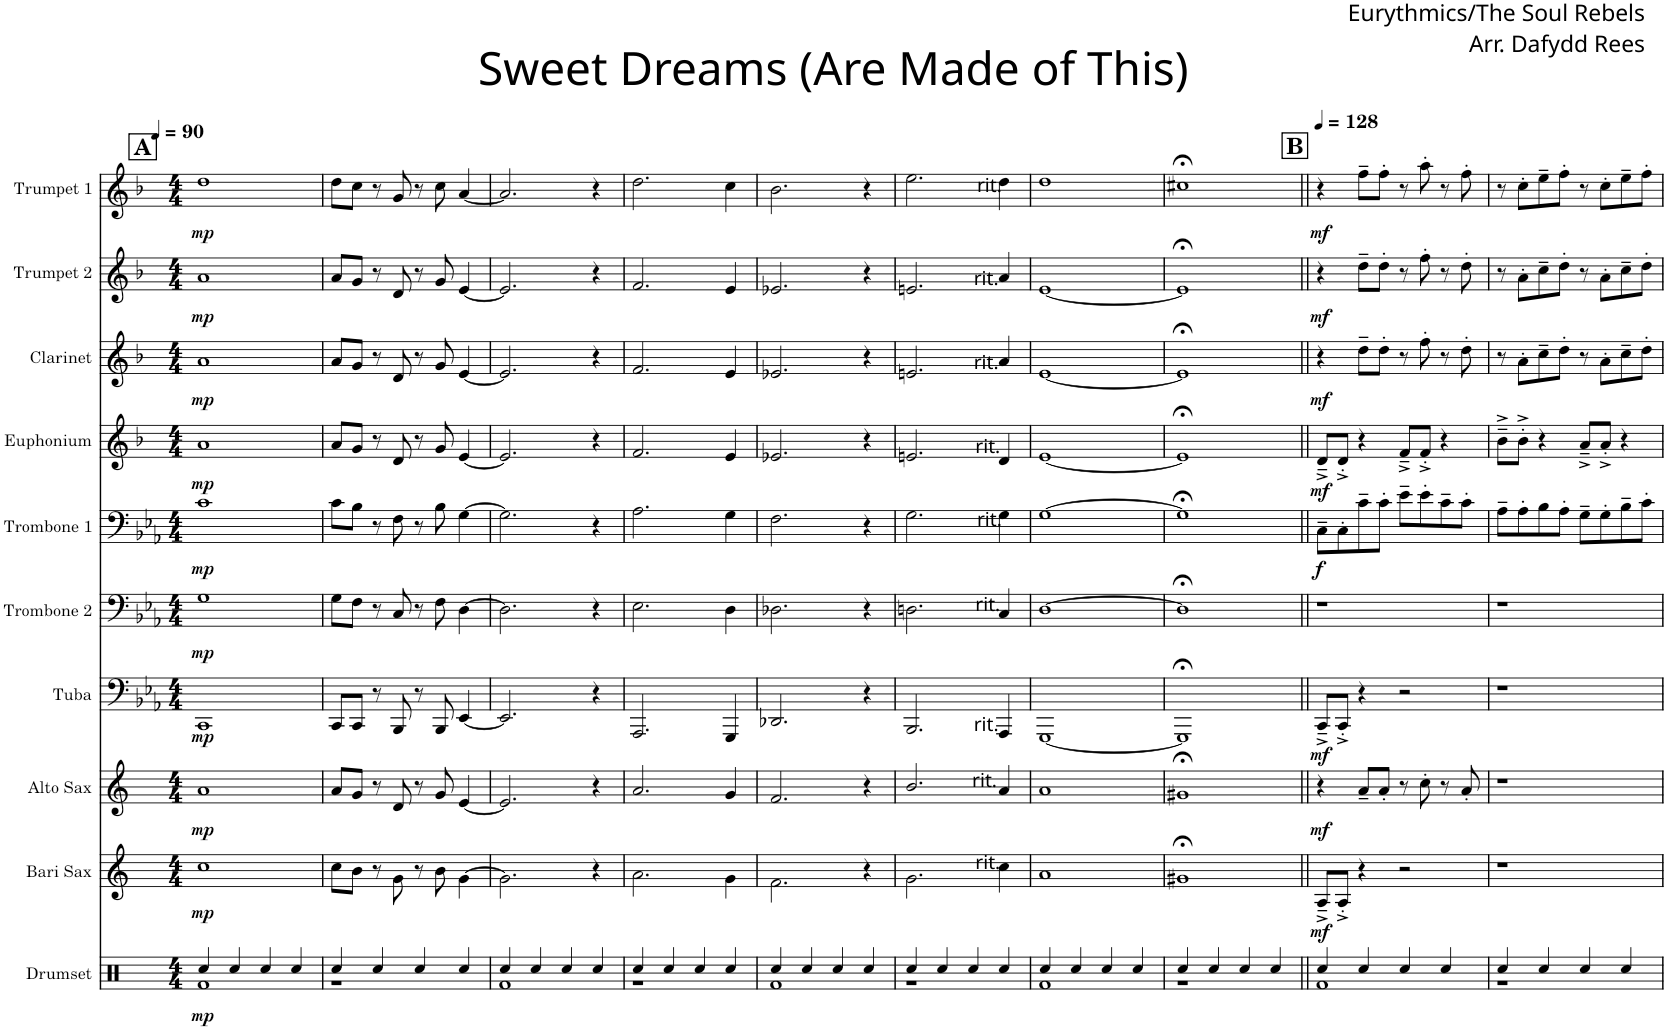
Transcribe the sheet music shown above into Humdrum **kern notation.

**kern	**dynam	**kern	**dynam	**kern	**dynam	**kern	**dynam	**kern	**dynam	**kern	**dynam	**kern	**dynam	**kern	**dynam	**kern	**dynam	**kern	**dynam
*part10	*part10	*part9	*part9	*part8	*part8	*part7	*part7	*part6	*part6	*part5	*part5	*part4	*part4	*part3	*part3	*part2	*part2	*part1	*part1
*staff10	*staff10	*staff9	*staff9	*staff8	*staff8	*staff7	*staff7	*staff6	*staff6	*staff5	*staff5	*staff4	*staff4	*staff3	*staff3	*staff2	*staff2	*staff1	*staff1
*I"Drumset	*	*I"Bari Sax	*	*I"Alto Sax	*	*I"Tuba	*	*I"Trombone 2	*	*I"Trombone 1	*	*I"Euphonium	*	*I"Clarinet	*	*I"Trumpet 2	*	*I"Trumpet 1	*
*I'D. Set	*	*I'B. Sax.	*	*I'A. Sax.	*	*I'Tba.	*	*I'Tbn. 2	*	*I'Tbn. 1	*	*I'Euph.	*	*I'Cl.	*	*I'Tpt. 2	*	*I'Tpt. 1	*
*clefX	*	*clefG2	*	*clefG2	*	*clefF4	*	*clefF4	*	*clefF4	*	*clefG2	*	*clefG2	*	*clefG2	*	*clefG2	*
*	*	*Trd12c21	*	*Trd5c9	*	*	*	*	*	*	*	*Trd8c14	*	*Trd1c2	*	*Trd1c2	*	*Trd1c2	*
*k[]	*	*k[]	*	*k[]	*	*k[b-e-a-]	*	*k[b-e-a-]	*	*k[b-e-a-]	*	*k[b-]	*	*k[b-]	*	*k[b-]	*	*k[b-]	*
*	*	*	*	*	*	*E-:	*	*E-:	*	*E-:	*	*F:	*	*F:	*	*F:	*	*F:	*
*M4/4	*	*M4/4	*	*M4/4	*	*M4/4	*	*M4/4	*	*M4/4	*	*M4/4	*	*M4/4	*	*M4/4	*	*M4/4	*
*MM90	*	*MM90	*	*MM90	*	*MM90	*	*MM90	*	*MM90	*	*MM90	*	*MM90	*	*MM90	*	*MM90	*
!!LO:REH:place=s1:a:B:cj:fs=14:t=A
=1	=1	=1	=1	=1	=1	=1	=1	=1	=1	=1	=1	=1	=1	=1	=1	=1	=1	=1	=1
*^	*	*	*	*	*	*	*	*	*	*	*	*	*	*	*	*	*	*	*
!	!	!LO:DY:b	!	!LO:DY:b	!	!LO:DY:b	!	!LO:DY:b	!	!LO:DY:b	!	!LO:DY:b	!	!LO:DY:b	!	!LO:DY:b	!	!LO:DY:b	!	!LO:DY:b
4Rcc/	1Rf	mp	1cc	mp	1a	mp	1CC	mp	1G	mp	1c	mp	1a	mp	1a	mp	1a	mp	1dd	mp
4Rcc/	.	.	.	.	.	.	.	.	.	.	.	.	.	.	.	.	.	.	.	.
4Rcc/	.	.	.	.	.	.	.	.	.	.	.	.	.	.	.	.	.	.	.	.
4Rcc/	.	.	.	.	.	.	.	.	.	.	.	.	.	.	.	.	.	.	.	.
=2	=2	=2	=2	=2	=2	=2	=2	=2	=2	=2	=2	=2	=2	=2	=2	=2	=2	=2	=2	=2
4Rcc/	1r	.	8cc\L	.	8a/L	.	8CC/L	.	8G\L	.	8c\L	.	8a/L	.	8a/L	.	8a/L	.	8dd\L	.
.	.	.	8b\J	.	8g/J	.	8CC/J	.	8F\J	.	8B-\J	.	8g/J	.	8g/J	.	8g/J	.	8cc\J	.
4Rcc/	.	.	8r	.	8r	.	8r	.	8r	.	8r	.	8r	.	8r	.	8r	.	8r	.
.	.	.	8g\	.	8d/	.	8BBB-/	.	8C/	.	8F\	.	8d/	.	8d/	.	8d/	.	8g/	.
4Rcc/	.	.	8r	.	8r	.	8r	.	8r	.	8r	.	8r	.	8r	.	8r	.	8r	.
.	.	.	8b\	.	8g/	.	8BBB-/	.	8F\	.	8B-\	.	8g/	.	8g/	.	8g/	.	8cc\	.
4Rcc/	.	.	[4g\	.	[4e/	.	[4EE-/	.	[4D\	.	[4G\	.	[4e/	.	[4e/	.	[4e/	.	[4a/	.
=3	=3	=3	=3	=3	=3	=3	=3	=3	=3	=3	=3	=3	=3	=3	=3	=3	=3	=3	=3	=3
4Rcc/	1Rf	.	2.g\]	.	2.e/]	.	2.EE-/]	.	2.D\]	.	2.G\]	.	2.e/]	.	2.e/]	.	2.e/]	.	2.a/]	.
4Rcc/	.	.	.	.	.	.	.	.	.	.	.	.	.	.	.	.	.	.	.	.
4Rcc/	.	.	.	.	.	.	.	.	.	.	.	.	.	.	.	.	.	.	.	.
4Rcc/	.	.	4r	.	4r	.	4r	.	4r	.	4r	.	4r	.	4r	.	4r	.	4r	.
=4	=4	=4	=4	=4	=4	=4	=4	=4	=4	=4	=4	=4	=4	=4	=4	=4	=4	=4	=4	=4
4Rcc/	1r	.	2.a\	.	2.a/	.	2.AAA-/	.	2.E-\	.	2.A-\	.	2.f/	.	2.f/	.	2.f/	.	2.dd\	.
4Rcc/	.	.	.	.	.	.	.	.	.	.	.	.	.	.	.	.	.	.	.	.
4Rcc/	.	.	.	.	.	.	.	.	.	.	.	.	.	.	.	.	.	.	.	.
4Rcc/	.	.	4g\	.	4g/	.	4GGG/	.	4D\	.	4G\	.	4e/	.	4e/	.	4e/	.	4cc\	.
=5	=5	=5	=5	=5	=5	=5	=5	=5	=5	=5	=5	=5	=5	=5	=5	=5	=5	=5	=5	=5
4Rcc/	1Rf	.	2.f\	.	2.f/	.	2.DD-X/	.	2.D-X\	.	2.F\	.	2.e-X/	.	2.e-X/	.	2.e-X/	.	2.b-\	.
4Rcc/	.	.	.	.	.	.	.	.	.	.	.	.	.	.	.	.	.	.	.	.
4Rcc/	.	.	.	.	.	.	.	.	.	.	.	.	.	.	.	.	.	.	.	.
4Rcc/	.	.	4r	.	4r	.	4r	.	4r	.	4r	.	4r	.	4r	.	4r	.	4r	.
=6	=6	=6	=6	=6	=6	=6	=6	=6	=6	=6	=6	=6	=6	=6	=6	=6	=6	=6	=6	=6
4Rcc/	1r	.	2.g\	.	2.b/	.	2.BBB-/	.	2.Dn\	.	2.G\	.	2.en/	.	2.en/	.	2.en/	.	2.ee\	.
4Rcc/	.	.	.	.	.	.	.	.	.	.	.	.	.	.	.	.	.	.	.	.
4Rcc/	.	.	.	.	.	.	.	.	.	.	.	.	.	.	.	.	.	.	.	.
4Rcc/	.	.	4cc\	.	4a/	.	4AAA-/	.	4C/	.	4G\	.	4d/	.	4a/	.	4a/	.	4dd\	.
=7	=7	=7	=7	=7	=7	=7	=7	=7	=7	=7	=7	=7	=7	=7	=7	=7	=7	=7	=7	=7
!	!	!	!	!	!	!	!	!	!	!	!	!	!	!	!	!	!	!	!LO:TX:b:t=rit.	!
!	!	!	!	!	!	!	!	!	!	!	!	!	!	!	!	!	!LO:TX:b:t=rit.	!	!	!
!	!	!	!	!	!	!	!	!	!	!	!	!	!	!	!LO:TX:b:t=rit.	!	!	!	!	!
!	!	!	!	!	!	!	!	!	!	!	!	!	!LO:TX:b:t=rit.	!	!	!	!	!	!	!
!	!	!	!	!	!	!	!	!	!	!	!LO:TX:b:t=rit.	!	!	!	!	!	!	!	!	!
!	!	!	!	!	!	!	!	!	!LO:TX:b:t=rit.	!	!	!	!	!	!	!	!	!	!	!
!	!	!	!	!	!	!	!LO:TX:b:t=rit.	!	!	!	!	!	!	!	!	!	!	!	!	!
!	!	!	!	!	!LO:TX:b:t=rit.	!	!	!	!	!	!	!	!	!	!	!	!	!	!	!
!	!	!	!LO:TX:b:t=rit.	!	!	!	!	!	!	!	!	!	!	!	!	!	!	!	!	!
4Rcc/	1Rf	.	1a	.	1a	.	[1GGG	.	[1D	.	[1G	.	[1e	.	[1e	.	[1e	.	1dd	.
4Rcc/	.	.	.	.	.	.	.	.	.	.	.	.	.	.	.	.	.	.	.	.
4Rcc/	.	.	.	.	.	.	.	.	.	.	.	.	.	.	.	.	.	.	.	.
4Rcc/	.	.	.	.	.	.	.	.	.	.	.	.	.	.	.	.	.	.	.	.
=8	=8	=8	=8	=8	=8	=8	=8	=8	=8	=8	=8	=8	=8	=8	=8	=8	=8	=8	=8	=8
4Rcc/	1r	.	1g#X;<	.	1g#X;<	.	1GGG;<]	.	1D;<]	.	1G;<]	.	1e;<]	.	1e;<]	.	1e;<]	.	1cc#X;<	.
4Rcc/	.	.	.	.	.	.	.	.	.	.	.	.	.	.	.	.	.	.	.	.
4Rcc/	.	.	.	.	.	.	.	.	.	.	.	.	.	.	.	.	.	.	.	.
4Rcc/	.	.	.	.	.	.	.	.	.	.	.	.	.	.	.	.	.	.	.	.
=9||	=9||	=9||	=9||	=9||	=9||	=9||	=9||	=9||	=9||	=9||	=9||	=9||	=9||	=9||	=9||	=9||	=9||	=9||	=9||	=9||
!!LO:REH:place=s1:a:B:cj:fs=14:t=B
*	*	*	*	*	*	*	*	*	*	*	*	*	*	*	*	*	*	*	*MM128	*
!	!	!	!	!LO:DY:b	!	!LO:DY:b	!	!LO:DY:b	!	!	!	!LO:DY:b	!	!LO:DY:b	!	!LO:DY:b	!	!LO:DY:b	!	!LO:DY:b
4Rcc/	1Rf	.	8A~^/L	mf	4r	mf	8CC~^/L	mf	1r	.	8C~\L	f	8d~^/L	mf	4r	mf	4r	mf	4r	mf
.	.	.	8A'^/J	.	.	.	8CC'^/J	.	.	.	8C'\	.	8d'^/J	.	.	.	.	.	.	.
4Rcc/	.	.	4r	.	8a~/L	.	4r	.	.	.	8c~\	.	4r	.	8dd~\L	.	8dd~\L	.	8ff~\L	.
.	.	.	.	.	8a'/J	.	.	.	.	.	8c'\J	.	.	.	8dd'\J	.	8dd'\J	.	8ff'\J	.
4Rcc/	.	.	2r	.	8r	.	2r	.	.	.	8e-~\L	.	8f~^/L	.	8r	.	8r	.	8r	.
.	.	.	.	.	8cc'\	.	.	.	.	.	8e-'\	.	8f'^/J	.	8ff'\	.	8ff'\	.	8aa'\	.
4Rcc/	.	.	.	.	8r	.	.	.	.	.	8c~\	.	4r	.	8r	.	8r	.	8r	.
.	.	.	.	.	8a'/	.	.	.	.	.	8c'\J	.	.	.	8dd'\	.	8dd'\	.	8ff'\	.
=10	=10	=10	=10	=10	=10	=10	=10	=10	=10	=10	=10	=10	=10	=10	=10	=10	=10	=10	=10	=10
4Rcc/	1r	.	1r	.	1r	.	1r	.	1r	.	8A-~\L	.	8b-~^\L	.	8r	.	8r	.	8r	.
.	.	.	.	.	.	.	.	.	.	.	8A-'\	.	8b-'^\J	.	8a'\L	.	8a'\L	.	8cc'\L	.
4Rcc/	.	.	.	.	.	.	.	.	.	.	8B-\	.	4r	.	8cc~\	.	8cc~\	.	8ee~\	.
.	.	.	.	.	.	.	.	.	.	.	8A-'\J	.	.	.	8dd'\J	.	8dd'\J	.	8ff'\J	.
4Rcc/	.	.	.	.	.	.	.	.	.	.	8G~\L	.	8a~^/L	.	8r	.	8r	.	8r	.
.	.	.	.	.	.	.	.	.	.	.	8G'\	.	8a'^/J	.	8a'\L	.	8a'\L	.	8cc'\L	.
4Rcc/	.	.	.	.	.	.	.	.	.	.	8B-~\	.	4r	.	8cc~\	.	8cc~\	.	8ee~\	.
.	.	.	.	.	.	.	.	.	.	.	8c'\J	.	.	.	8dd'\J	.	8dd'\J	.	8ff'\J	.
*v	*v	*	*	*	*	*	*	*	*	*	*	*	*	*	*	*	*	*	*	*
=	=	=	=	=	=	=	=	=	=	=	=	=	=	=	=	=	=	=	=
*-	*-	*-	*-	*-	*-	*-	*-	*-	*-	*-	*-	*-	*-	*-	*-	*-	*-	*-	*-
